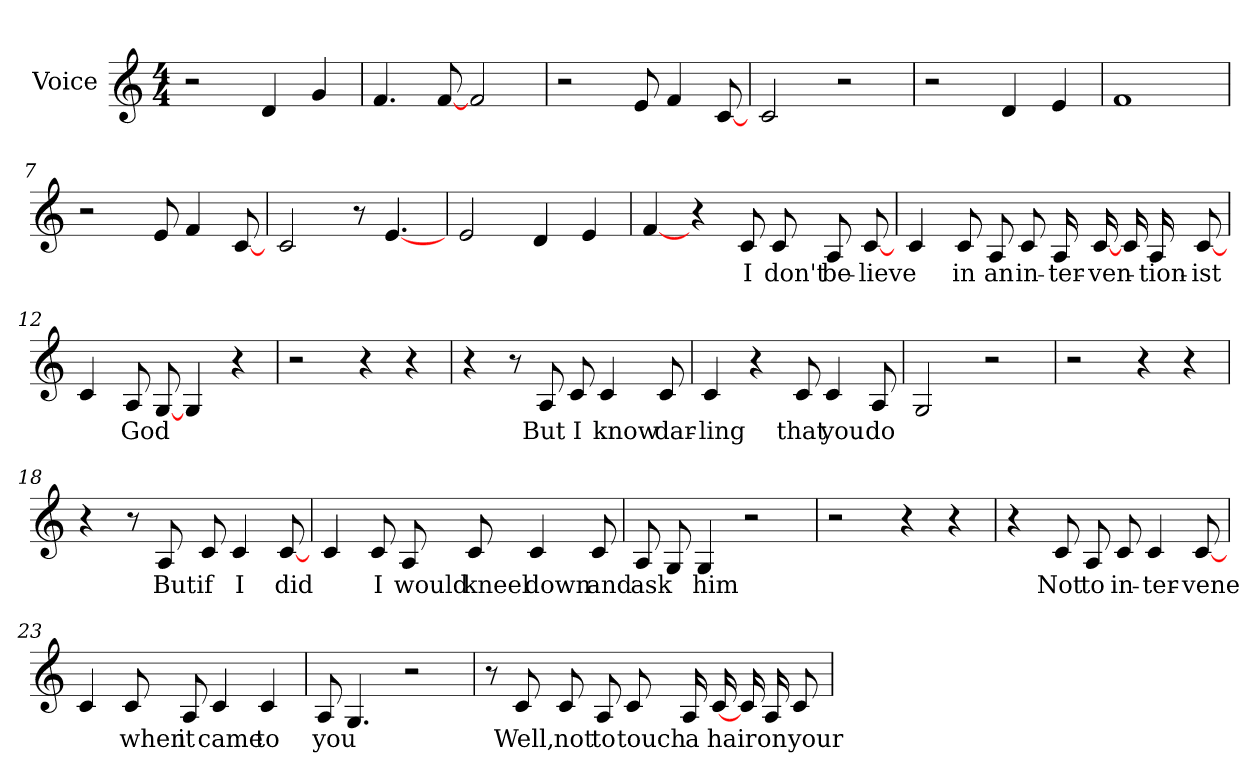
**kern	**text
*part1	*part1
*staff1	*staff1
*I"Voice	*
*I'Voice	*
*clefG2	*
*k[]	*
*C:	*
*M4/4	*
=1	=1
2r	.
4d	.
4g	.
=2	=2
4.f	.
[8f	.
2f	.
=3	=3
2r	.
8eL	.
4f	.
[8c	.
=4	=4
2c	.
2r	.
=5	=5
2r	.
4d	.
4e	.
=6	=6
1f	.
=7	=7
2r	.
8eL	.
4f	.
[8c	.
=8	=8
2c	.
8r	.
[4.e	.
=9	=9
2e	.
4d	.
4e	.
=10	=10
[4f	.
4r	.
8cL	-I
8c	-don't
8A	-be-
[8c	-lieve
=11	=11
4c	.
8cL	-in
8A	-an
8cL	-in-
16A	-ter-
[16c	-ven-
16cLL	.
16A	-tion-
[8c	-ist
=12	=12
4c	.
8AL	-God
[8G	.
4G	.
4r	.
=13	=13
2r	.
4r	.
4r	.
=14	=14
4r	.
8r	.
8A	-But
8cL	-I
4c	-know
8c	-dar-
=15	=15
4c	-ling
4r	.
8cL	-that
4c	-you
8A	-do
=16	=16
2G	.
2r	.
=17	=17
2r	.
4r	.
4r	.
=18	=18
4r	.
8r	.
8A	-But
8cL	-if
4c	-I
[8c	-did
=19	=19
4c	.
8cL	-I
8A	-would
8cL	-kneel
4c	-down
8c	-and
=20	=20
8AL	-ask
8G	.
4G	-him
2r	.
=21	=21
2r	.
4r	.
4r	.
=22	=22
4r	.
8cL	-Not
8A	-to
8cL	-in-
4c	-ter-
[8c	-vene
=23	=23
4c	.
8cL	-when
8A	-it
4c	-came
4c	-to
=24	=24
8AL	-you
4.G	.
2r	.
=25	=25
8r	.
8c	-Well,
8cL	-not
8A	-to
8cL	-touch
16A	-a
[16c	-hair
16cLL	.
16A	-on
8c	-your
=	=
*-	*-
